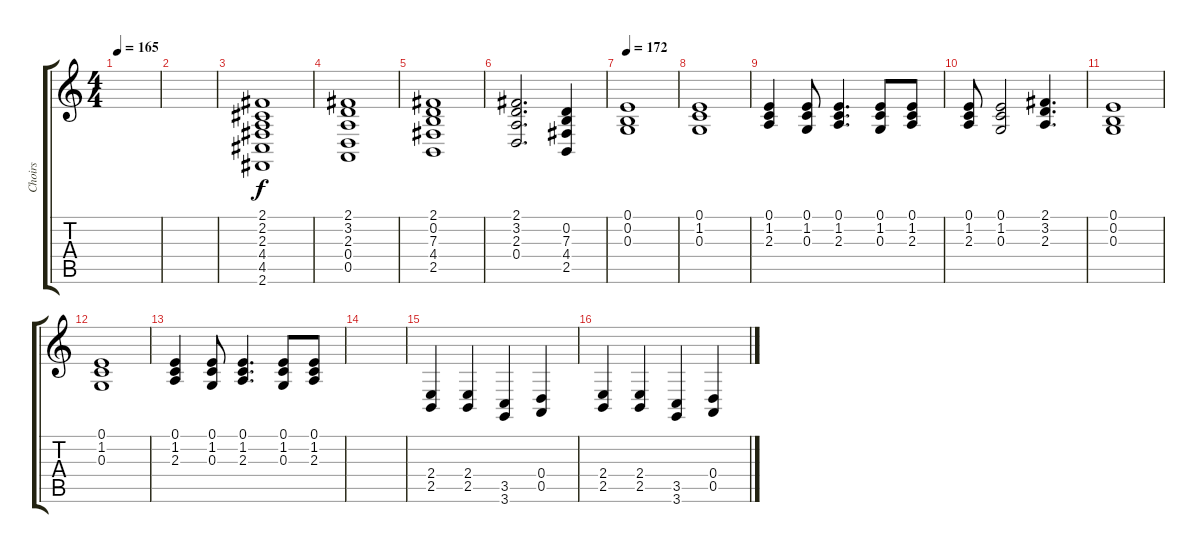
\track ("Choirs" "Choirs") {instrument choiraahs}
\staff {score tabs}
\tuning (E4 B3 G3 D3 A2 E2) {hide}
\ts (4 4)
\tempo 165
\clef g2
\ks c
|
|
(2.1 2.2 2.3 4.4 4.5 2.6).1{volume 13} |
(2.1 3.2 2.3 0.4 0.5).1 |
(2.1 0.2 7.3 4.4 2.5).1 |
(2.1 3.2 2.3 0.4).2{d} (0.2 7.3 4.4 2.5).4 |
\tempo 172
(0.1 0.2 0.3).1 |
(0.1 1.2 0.3).1 |
(0.1 1.2 2.3).4 (0.1 1.2 0.3).8 (0.1 1.2 2.3).4{d} (0.1 1.2 0.3).8 (0.1 1.2 2.3).8 |
(0.1 1.2 2.3).8 (0.1 1.2 0.3).2 (2.1 3.2 2.3).4{d} |
(0.1 0.2 0.3).1 |
(0.1 1.2 0.3).1 |
(0.1 1.2 2.3).4 (0.1 1.2 0.3).8 (0.1 1.2 2.3).4{d} (0.1 1.2 0.3).8 (0.1 1.2 2.3).8 |
|
(2.4 2.5).4 (2.4 2.5).4 (3.5 3.6).4 (0.4 0.5).4 |
(2.4 2.5).4 (2.4 2.5).4 (3.5 3.6).4 (0.4 0.5).4
